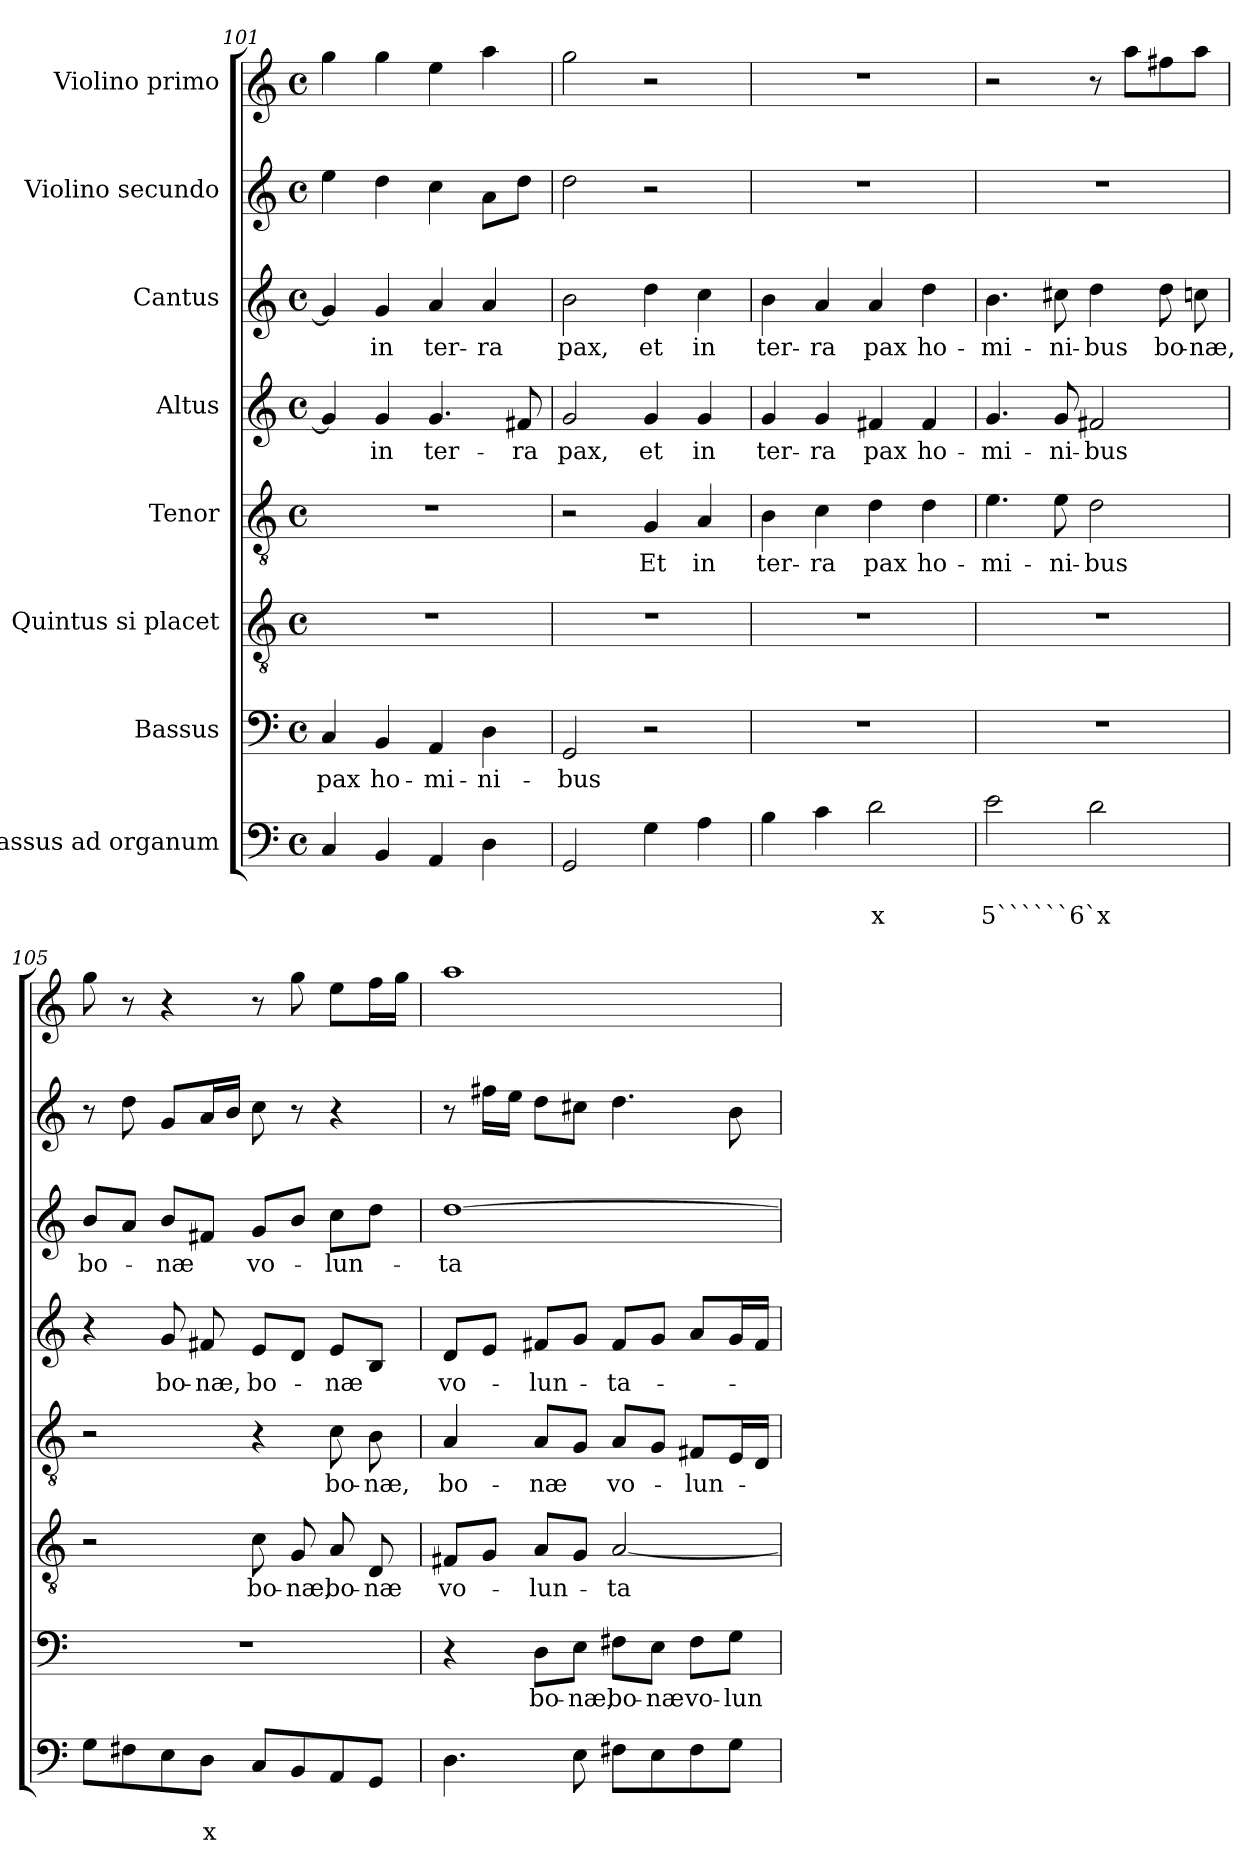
**kern	**text	**text	**kern	**text	**kern	**text	**kern	**text	**kern	**text	**kern	**text	**kern	**kern
*part8	*part8	*part8	*part7	*part7	*part6	*part6	*part5	*part5	*part4	*part4	*part3	*part3	*part2	*part1
*staff8	*staff8	*staff8	*staff7	*staff7	*staff6	*staff6	*staff5	*staff5	*staff4	*staff4	*staff3	*staff3	*staff2	*staff1
*I"Bassus ad organum	*	*	*I"Bassus	*	*I"Quintus si placet	*	*I"Tenor	*	*I"Altus	*	*I"Cantus	*	*I"Violino secundo	*I"Violino primo
*clefF4	*	*	*clefF4	*	*clefGv2	*	*clefGv2	*	*clefG2	*	*clefG2	*	*clefG2	*clefG2
*k[]	*	*	*k[]	*	*k[]	*	*k[]	*	*k[]	*	*k[]	*	*k[]	*k[]
*C:	*	*	*C:	*	*C:	*	*C:	*	*C:	*	*C:	*	*C:	*C:
*M4/4	*	*	*M4/4	*	*M4/4	*	*M4/4	*	*M4/4	*	*M4/4	*	*M4/4	*M4/4
*met(c)	*	*	*met(c)	*	*met(c)	*	*met(c)	*	*met(c)	*	*met(c)	*	*met(c)	*met(c)
=101	=101	=101	=101	=101	=101	=101	=101	=101	=101	=101	=101	=101	=101	=101
!	!	!	!	!LO:LY:b	!	!	!	!	!	!	!	!	!	!
4C/	.	.	4C/	pax	1r	.	1r	.	4g/]	.	4g/]	.	4ee\	4gg\
!	!	!	!	!LO:LY:b	!	!	!	!	!	!LO:LY:b	!	!LO:LY:b	!	!
4BB/	.	.	4BB/	ho-	.	.	.	.	4g/	in	4g/	in	4dd\	4gg\
!	!	!	!	!LO:LY:b	!	!	!	!	!	!LO:LY:b	!	!LO:LY:b	!	!
4AA/	.	.	4AA/	-mi-	.	.	.	.	4.g/	ter-	4a/	ter-	4cc\	4ee\
!	!	!	!	!LO:LY:b	!	!	!	!	!	!	!	!LO:LY:b	!	!
4D\	.	.	4D\	-ni-	.	.	.	.	.	.	4a/	-ra	8a\L	4aa\
!	!	!	!	!	!	!	!	!	!	!LO:LY:b	!	!	!	!
.	.	.	.	.	.	.	.	.	8f#X/	-ra	.	.	8dd\J	.
=102	=102	=102	=102	=102	=102	=102	=102	=102	=102	=102	=102	=102	=102	=102
!	!	!	!	!LO:LY:b	!	!	!	!	!	!LO:LY:b	!	!LO:LY:b	!	!
2GG/	.	.	2GG/	-bus	1r	.	2r	.	2g/	pax,	2b\	pax,	2dd\	2gg\
!	!	!	!	!	!	!	!	!LO:LY:b	!	!LO:LY:b	!	!LO:LY:b	!	!
4G\	.	.	2r	.	.	.	4G/	Et	4g/	et	4dd\	et	2r	2r
!	!	!	!	!	!	!	!	!LO:LY:b	!	!LO:LY:b	!	!LO:LY:b	!	!
4A\	.	.	.	.	.	.	4A/	in	4g/	in	4cc\	in	.	.
=103	=103	=103	=103	=103	=103	=103	=103	=103	=103	=103	=103	=103	=103	=103
!	!	!	!	!	!	!	!	!LO:LY:b	!	!LO:LY:b	!	!LO:LY:b	!	!
4B\	.	.	1r	.	1r	.	4B\	ter-	4g/	ter-	4b\	ter-	1r	1r
!	!	!	!	!	!	!	!	!LO:LY:b	!	!LO:LY:b	!	!LO:LY:b	!	!
4c\	.	.	.	.	.	.	4c\	-ra	4g/	-ra	4a/	-ra	.	.
!	!	!LO:LY:b	!	!	!	!	!	!LO:LY:b	!	!LO:LY:b	!	!LO:LY:b	!	!
2d\	.	x	.	.	.	.	4d\	pax	4f#X/	pax	4a/	pax	.	.
!	!	!	!	!	!	!	!	!LO:LY:b	!	!LO:LY:b	!	!LO:LY:b	!	!
.	.	.	.	.	.	.	4d\	ho-	4f#/	ho-	4dd\	ho-	.	.
=104	=104	=104	=104	=104	=104	=104	=104	=104	=104	=104	=104	=104	=104	=104
!	!	!LO:LY:b	!	!	!	!	!	!LO:LY:b	!	!LO:LY:b	!	!LO:LY:b	!	!
2e\	.	5``````6`x	1r	.	1r	.	4.e\	-mi-	4.g/	-mi-	4.b\	-mi-	1r	2r
!	!	!	!	!	!	!	!	!LO:LY:b	!	!LO:LY:b	!	!LO:LY:b	!	!
.	.	.	.	.	.	.	8e\	-ni-	8g/	-ni-	8cc#X\	-ni-	.	.
!	!	!	!	!	!	!	!	!LO:LY:b	!	!LO:LY:b	!	!LO:LY:b	!	!
2d\	.	.	.	.	.	.	2d\	-bus	2f#X/	-bus	4dd\	-bus	.	8r
.	.	.	.	.	.	.	.	.	.	.	.	.	.	8aa\L
!	!	!	!	!	!	!	!	!	!	!	!	!LO:LY:b	!	!
.	.	.	.	.	.	.	.	.	.	.	8dd\	bo-	.	8ff#X\
!	!	!	!	!	!	!	!	!	!	!	!	!LO:LY:b	!	!
.	.	.	.	.	.	.	.	.	.	.	8ccn\	-næ,	.	8aa\J
!!LO:LB:g=z
=105	=105	=105	=105	=105	=105	=105	=105	=105	=105	=105	=105	=105	=105	=105
!	!	!	!	!	!	!	!	!	!	!	!	!LO:LY:b	!	!
8G\L	.	.	1r	.	2r	.	2r	.	4r	.	8b/L	bo-	8r	8gg\
8F#X\	.	.	.	.	.	.	.	.	.	.	8a/J	.	8dd\	8r
!	!	!	!	!	!	!	!	!	!	!LO:LY:b	!	!LO:LY:b	!	!
8E\	.	.	.	.	.	.	.	.	8g/	bo-	8b/L	-næ	8g/L	4r
!	!	!LO:LY:b	!	!	!	!	!	!	!	!LO:LY:b	!	!	!	!
8D\J	.	x	.	.	.	.	.	.	8f#X/	-næ,	8f#X/J	.	16a/L	.
.	.	.	.	.	.	.	.	.	.	.	.	.	16b/JJ	.
!	!	!	!	!	!	!LO:LY:b	!	!	!	!LO:LY:b	!	!LO:LY:b	!	!
8C/L	.	.	.	.	8c\	bo-	4r	.	8e/L	bo-	8g/L	vo-	8cc\	8r
!	!	!	!	!	!	!LO:LY:b	!	!	!	!	!	!	!	!
8BB/	.	.	.	.	8G/	-næ,	.	.	8d/J	.	8b/J	.	8r	8gg\
!	!	!	!	!	!	!LO:LY:b	!	!LO:LY:b	!	!LO:LY:b	!	!LO:LY:b	!	!
8AA/	.	.	.	.	8A/	bo-	8c\	bo-	8e/L	-næ	8cc\L	-lun-	4r	8ee\L
!	!	!	!	!	!	!LO:LY:b	!	!LO:LY:b	!	!	!	!	!	!
8GG/J	.	.	.	.	8D/	-næ	8B\	-næ,	8B/J	.	8dd\J	.	.	16ff\L
.	.	.	.	.	.	.	.	.	.	.	.	.	.	16gg\JJ
=106	=106	=106	=106	=106	=106	=106	=106	=106	=106	=106	=106	=106	=106	=106
!	!	!	!	!	!	!LO:LY:b	!	!LO:LY:b	!	!LO:LY:b	!	!LO:LY:b	!	!
4.D\	.	.	4r	.	8F#X/L	vo-	4A/	bo-	8d/L	vo-	[1dd	-ta-	8r	1aa
.	.	.	.	.	8G/J	.	.	.	8e/J	.	.	.	16ff#X\LL	.
.	.	.	.	.	.	.	.	.	.	.	.	.	16ee\JJ	.
!	!	!	!	!LO:LY:b	!	!LO:LY:b	!	!LO:LY:b	!	!LO:LY:b	!	!	!	!
.	.	.	8D\L	bo-	8A/L	-lun-	8A/L	-næ	8f#X/L	-lun-	.	.	8dd\L	.
!	!	!	!	!LO:LY:b	!	!	!	!	!	!	!	!	!	!
8E\	.	.	8E\J	-næ,	8G/J	.	8G/J	.	8g/J	.	.	.	8cc#X\J	.
!	!	!	!	!LO:LY:b	!	!LO:LY:b	!	!LO:LY:b	!	!LO:LY:b	!	!	!	!
8F#X\L	.	.	8F#X\L	bo-	[2A/	-ta-	8A/L	vo-	8f#/L	-ta-	.	.	4.dd\	.
!	!	!	!	!LO:LY:b	!	!	!	!	!	!	!	!	!	!
8E\	.	.	8E\J	-næ	.	.	8G/J	.	8g/J	.	.	.	.	.
!	!	!	!	!LO:LY:b	!	!	!	!LO:LY:b	!	!	!	!	!	!
8F#\	.	.	8F#\L	vo-	.	.	8F#X/L	-lun-	8a/L	.	.	.	.	.
!	!	!	!	!LO:LY:b	!	!	!	!	!	!	!	!	!	!
8G\J	.	.	8G\J	-lun-	.	.	16E/L	.	16g/L	.	.	.	8b\	.
.	.	.	.	.	.	.	16D/JJ	.	16f#/JJ	.	.	.	.	.
=	=	=	=	=	=	=	=	=	=	=	=	=	=	=
*-	*-	*-	*-	*-	*-	*-	*-	*-	*-	*-	*-	*-	*-	*-
